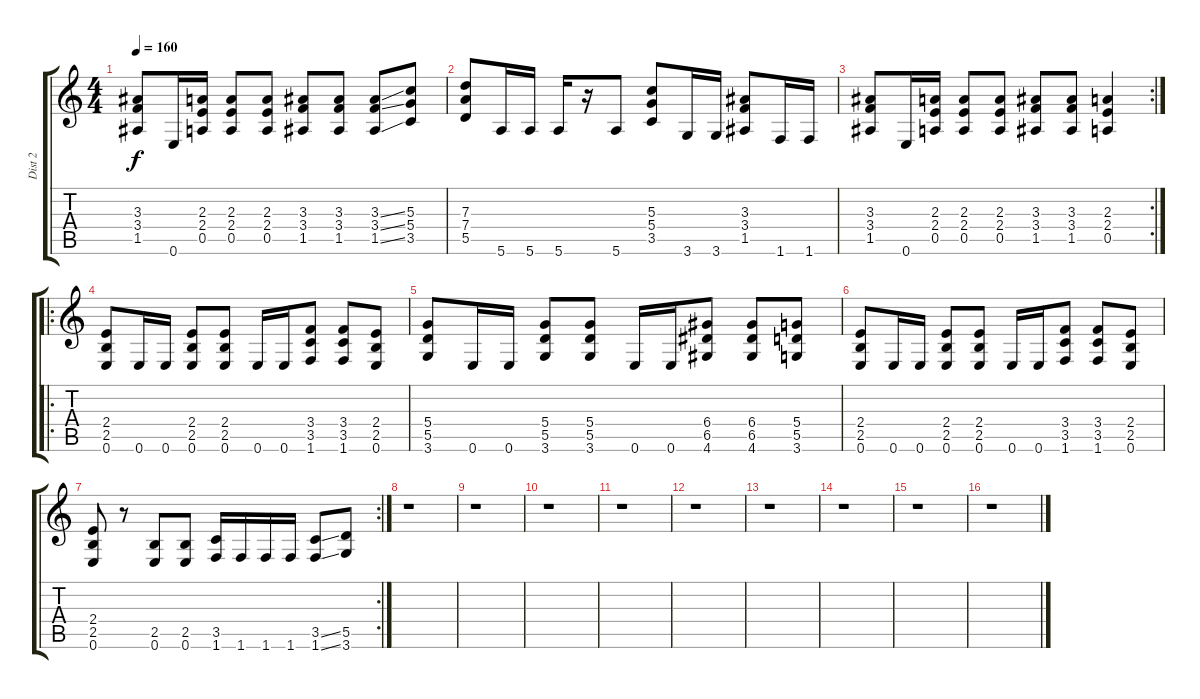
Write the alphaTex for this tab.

\track ("Dist 2" "Dist 2") {instrument overdrivenguitar}
\staff {score tabs}
\tuning (E4 B3 G3 D3 A2 E2) {hide}
\ts (4 4)
\tempo 160
\clef g2
\ks c
(3.3 3.4 1.5).8{dy f} 0.6.16 (2.3 2.4 0.5).16 (2.3 2.4 0.5).8 (2.3 2.4 0.5).8 (3.3 3.4 1.5).8 (3.3 3.4 1.5).8 (3.3{ss} 3.4{ss} 1.5{ss}).8 (5.3 5.4 3.5).8 |
(7.3 7.4 5.5).8 5.6.16 5.6.16 5.6.16 r.16 5.6.8 (5.3 5.4 3.5).8 3.6.16 3.6.16 (3.3 3.4 1.5).8 1.6.16 1.6.16 |
\rc 2
(3.3 3.4 1.5).8 0.6.16 (2.3 2.4 0.5).16 (2.3 2.4 0.5).8 (2.3 2.4 0.5).8 (3.3 3.4 1.5).8 (3.3 3.4 1.5).8 (2.3 2.4 0.5).4 |
\ro
(2.4 2.5 0.6).8{volume 10} 0.6.16 0.6.16 (2.4 2.5 0.6).8 (2.4 2.5 0.6).8 0.6.16 0.6.16 (3.4 3.5 1.6).8 (3.4 3.5 1.6).8 (2.4 2.5 0.6).8 |
(5.4 5.5 3.6).8 0.6.16 0.6.16 (5.4 5.5 3.6).8 (5.4 5.5 3.6).8 0.6.16 0.6.16 (6.4 6.5 4.6).8 (6.4 6.5 4.6).8 (5.4 5.5 3.6).8 |
(2.4 2.5 0.6).8 0.6.16 0.6.16 (2.4 2.5 0.6).8 (2.4 2.5 0.6).8 0.6.16 0.6.16 (3.4 3.5 1.6).8 (3.4 3.5 1.6).8 (2.4 2.5 0.6).8 |
\rc 2
(2.4 2.5 0.6).8 r.8 (2.5 0.6).8 (2.5 0.6).8 (3.5 1.6).16 1.6.16 1.6.16 1.6.16 (3.5{ss} 1.6{ss}).8 (5.5 3.6).8 |
r.1 |
r.1 |
r.1 |
r.1 |
r.1 |
r.1 |
r.1 |
r.1 |
r.1
